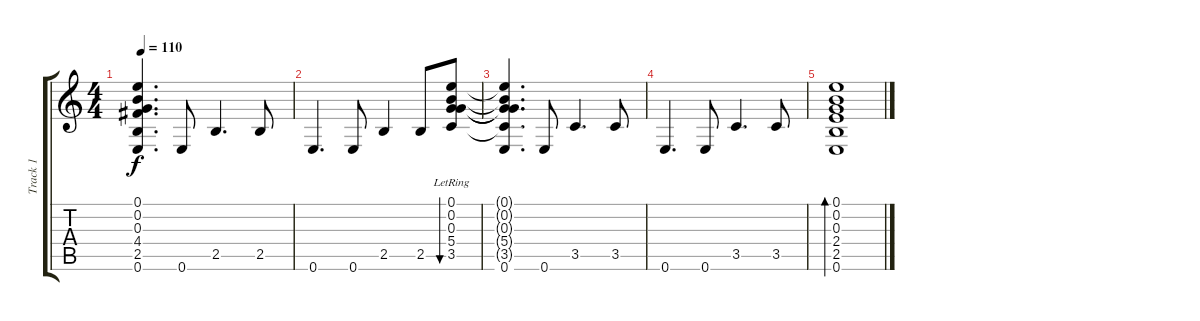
\track ("Track 1" "Track 1") {instrument acousticguitarsteel}
\staff {score tabs}
\tuning (E4 B3 G3 D3 A2 E2) {hide}
\ts (4 4)
\tempo 110
\clef g2
\ks c
(0.1{t} 0.2{t} 0.3{t} 4.4{t} 2.5{t} 0.6).4{d dy f} 0.6.8 2.5.4{d} 2.5.8 |
0.6.4{d} 0.6.8 2.5.4 2.5.8 (0.1{lr} 0.2{lr} 0.3{lr} 5.4{lr} 3.5{lr}).8{bu 120} |
(0.1{t} 0.2{t} 0.3{t} 5.4{t} 3.5{t} 0.6).4{d} 0.6.8 3.5.4{d} 3.5.8 |
0.6.4{d} 0.6.8 3.5.4{d} 3.5.8 |
(0.1 0.2 0.3 2.4 2.5 0.6).1{bd 480}
